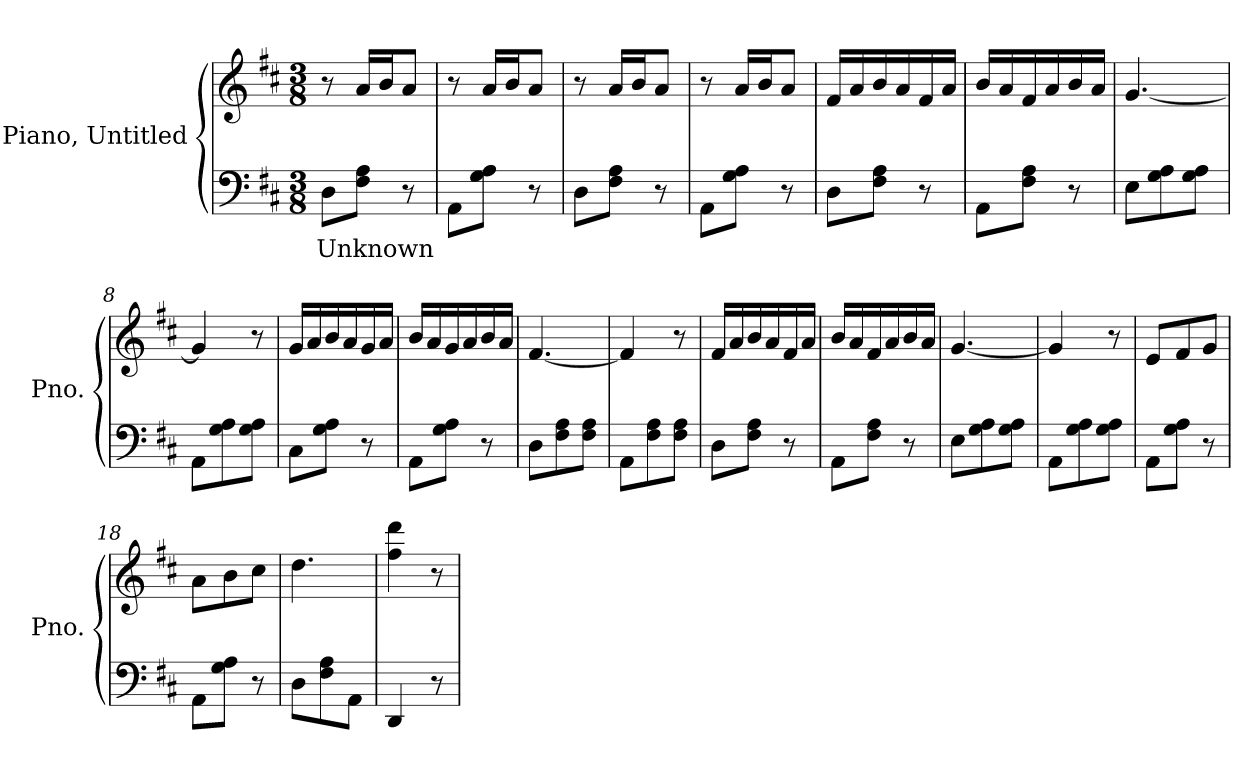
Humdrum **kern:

**kern	**text	**kern
*part2	*part2	*part1
*staff2	*staff2	*staff1
*I"Piano, Untitled	*	*I"Piano, Untitled
*I'Pno.	*	*I'Pno.
*clefF4	*	*clefG2
*k[f#c#]	*	*k[f#c#]
*M3/8	*	*M3/8
*MM120	*	*MM120
=1	=1	=1
!	!LO:LY:b	!
8D\L	Unknown	8r
8F#\ 8A\J	.	16a/LL
.	.	16b/J
8r	.	8a/J
=2	=2	=2
8AA\L	.	8r
8G\ 8A\J	.	16a/LL
.	.	16b/J
8r	.	8a/J
=3	=3	=3
8D\L	.	8r
8F#\ 8A\J	.	16a/LL
.	.	16b/J
8r	.	8a/J
=4	=4	=4
8AA\L	.	8r
8G\ 8A\J	.	16a/LL
.	.	16b/J
8r	.	8a/J
=5	=5	=5
8D\L	.	16f#/LL
.	.	16a/
8F#\ 8A\J	.	16b/
.	.	16a/
8r	.	16f#/
.	.	16a/JJ
!!LO:LB:g=z
=6	=6	=6
8AA\L	.	16b/LL
.	.	16a/
8F#\ 8A\J	.	16f#/
.	.	16a/
8r	.	16b/
.	.	16a/JJ
=7	=7	=7
8E\L	.	[4.g/
8G\ 8A\	.	.
8G\ 8A\J	.	.
=8	=8	=8
8AA\L	.	4g/]
8G\ 8A\	.	.
8G\ 8A\J	.	8r
=9	=9	=9
8C#\L	.	16g/LL
.	.	16a/
8G\ 8A\J	.	16b/
.	.	16a/
8r	.	16g/
.	.	16a/JJ
=10	=10	=10
8AA\L	.	16b/LL
.	.	16a/
8G\ 8A\J	.	16g/
.	.	16a/
8r	.	16b/
.	.	16a/JJ
=11	=11	=11
8D\L	.	[4.f#/
8F#\ 8A\	.	.
8F#\ 8A\J	.	.
=12	=12	=12
8AA\L	.	4f#/]
8F#\ 8A\	.	.
8F#\ 8A\J	.	8r
!!LO:LB:g=z
=13	=13	=13
8D\L	.	16f#/LL
.	.	16a/
8F#\ 8A\J	.	16b/
.	.	16a/
8r	.	16f#/
.	.	16a/JJ
=14	=14	=14
8AA\L	.	16b/LL
.	.	16a/
8F#\ 8A\J	.	16f#/
.	.	16a/
8r	.	16b/
.	.	16a/JJ
=15	=15	=15
8E\L	.	[4.g/
8G\ 8A\	.	.
8G\ 8A\J	.	.
=16	=16	=16
8AA\L	.	4g/]
8G\ 8A\	.	.
8G\ 8A\J	.	8r
=17	=17	=17
8AA\L	.	8e/L
8G\ 8A\J	.	8f#/
8r	.	8g/J
=18	=18	=18
8AA\L	.	8a\L
8G\ 8A\J	.	8b\
8r	.	8cc#\J
=19	=19	=19
8D\L	.	4.dd\
8F#\ 8A\	.	.
8AA\J	.	.
=20	=20	=20
4DD/	.	4ff#\ 4ddd\
8r	.	8r
=	=	=
*-	*-	*-
